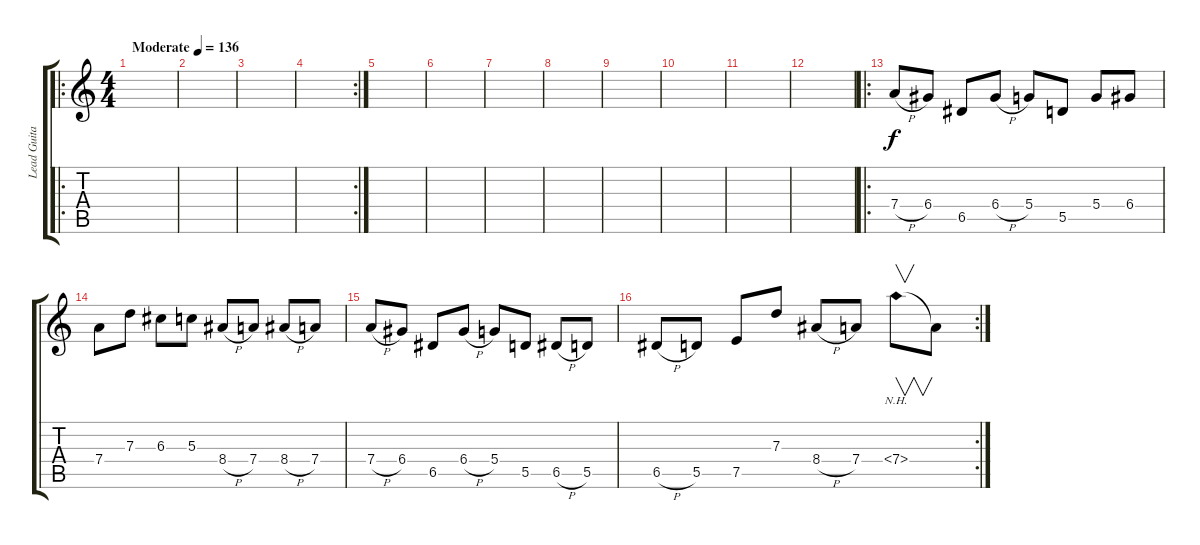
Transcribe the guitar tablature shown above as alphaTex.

\track ("Lead Guitar (Pedal)" "Lead Guita") {instrument guitarharmonics}
\staff {score tabs}
\tuning (E4 B3 G3 D3 A2 E2) {hide}
\ro
\ts (4 4)
\tempo (136 "Moderate")
\clef g2
\ks c
|
|
|
\rc 2
|
|
|
|
|
|
|
|
|
\ro
7.4{h}.8 6.4.8 6.5.8 6.4{h}.8 5.4.8 5.5.8 5.4.8 6.4.8 |
7.4.8 7.3.8 6.3.8 5.3.8 8.4{h}.8 7.4.8 8.4{h}.8 7.4.8 |
7.4{h}.8 6.4.8 6.5.8 6.4{h}.8 5.4.8 5.5.8 6.5{h}.8 5.5.8 |
\rc 2
6.5{h}.8 5.5.8 7.5.8 7.3.8 8.4{h}.8 7.4.8 7.4{nh}.8{v} 7.4{t}.8
